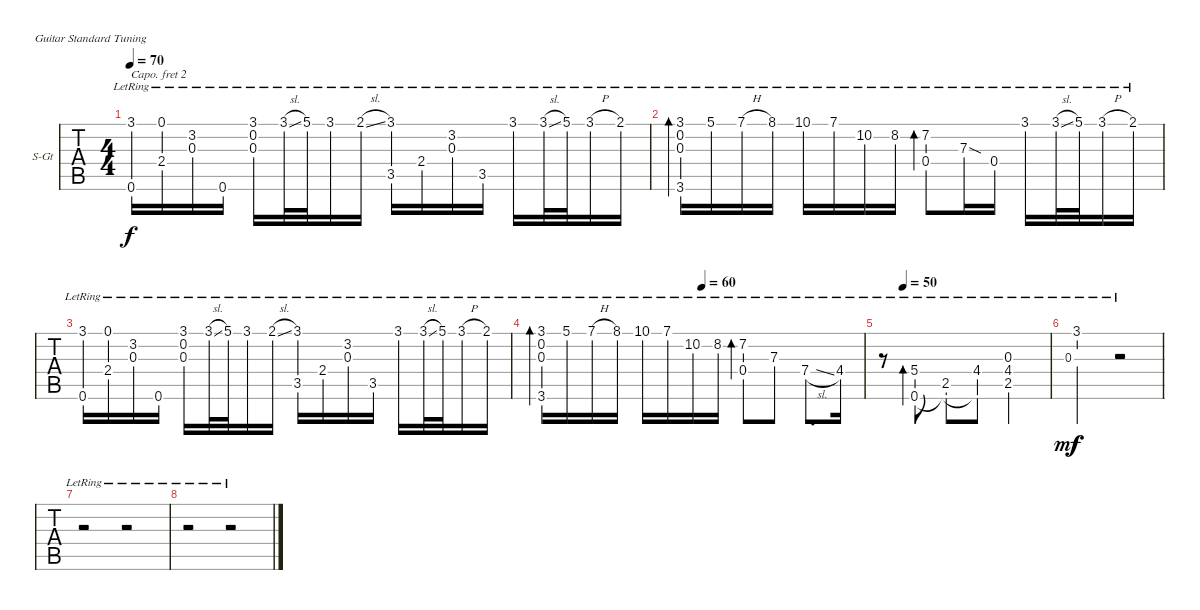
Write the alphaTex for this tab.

\bracketExtendMode groupsimilarinstruments
\firstSystemTrackNameOrientation horizontal
\otherSystemsTrackNameOrientation horizontal
\chordDiagramsInScore
\track ("Òô¹ì 1" "S-Gt") {instrument acousticguitarsteel}
\staff {tabs}
\capo 2
\tuning (E4 B3 G3 D3 A2 E2)
\ts (4 4)
\tempo 70
\clef g2
\ks c
(3.1{lr} 0.6{lr}).16{dy f} (0.1{lr} 2.4{lr}).16 (3.2{lr} 0.3{lr}).16 0.6{lr}.16 (3.1{lr} 0.2{lr} 0.3{lr}).16 3.1{sl lr}.32 5.1{lr}.32 3.1{lr}.16 2.1{sl lr}.16 (3.1{lr} 3.5{lr}).16 2.4{lr}.16 (3.2{lr} 0.3{lr}).16 3.5{lr}.16 3.1{lr}.16 3.1{sl lr}.32 5.1{lr}.32 3.1{h lr}.16 2.1{lr}.16 |
(3.1{lr} 0.2{lr} 0.3{lr} 3.6{lr}).16{bd 480} 5.1{lr}.16 7.1{h lr}.16 8.1{lr}.16 10.1{lr}.16 7.1{lr}.16 10.2{lr}.16 8.2{lr}.16 (7.2{lr} 0.4{lr}).8{bd 480} 7.3{sod lr}.16 0.4{lr}.16 3.1{lr}.16 3.1{sl lr}.32 5.1{lr}.32 3.1{h lr}.16 2.1{lr}.16 |
(3.1{lr} 0.6{lr}).16 (0.1{lr} 2.4{lr}).16 (3.2{lr} 0.3{lr}).16 0.6{lr}.16 (3.1{lr} 0.2{lr} 0.3{lr}).16 3.1{sl lr}.32 5.1{lr}.32 3.1{lr}.16 2.1{sl lr}.16 (3.1{lr} 3.5{lr}).16 2.4{lr}.16 (3.2{lr} 0.3{lr}).16 3.5{lr}.16 3.1{lr}.16 3.1{sl lr}.32 5.1{lr}.32 3.1{h lr}.16 2.1{lr}.16 |
\tempo (60 0.5)
(3.1{lr} 0.2{lr} 0.3{lr} 3.6{lr}).16{bd 480} 5.1{lr}.16 7.1{h lr}.16 8.1{lr}.16 10.1{lr}.16 7.1{lr}.16 10.2{lr}.16 8.2{lr}.16 (7.2{lr} 0.4{lr}).8{bd 480} 7.3{lr}.8 7.4{sl lr}.8{d} 4.4{lr}.16 |
\tempo (50 0.125)
r.8 (5.4{lr} 0.6{lr}).8{bd 60} (2.5{lr} 0.6{lr t}).8 (4.4{lr} 0.6{lr t}).8 (0.3{lr} 4.4{lr} 2.5{lr}).2 |
0.3{lr}.8{gr dy mf} 3.1{lr}.2{dy f} r.2 |
r.2 r.2 |
r.2 r.2
